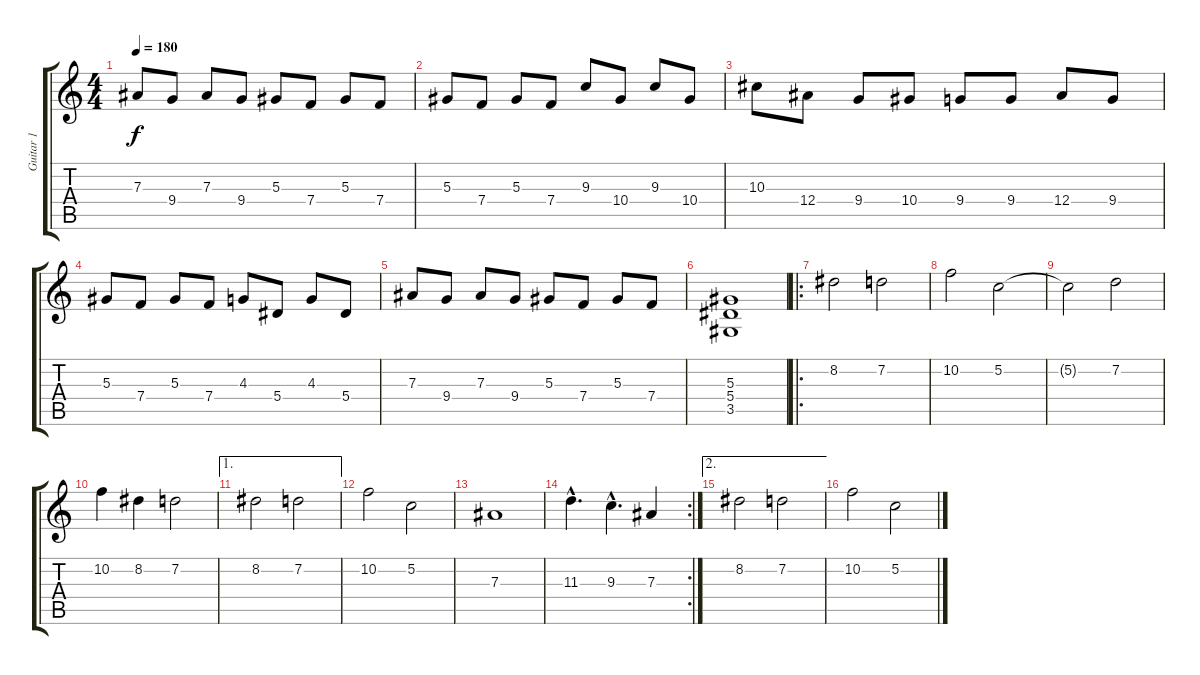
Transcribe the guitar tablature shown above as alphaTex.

\track ("Guitar 1" "Guitar 1") {instrument overdrivenguitar}
\staff {score tabs}
\tuning (C4 G3 Eb3 Bb2 F2 C2) {hide}
\ts (4 4)
\tempo 180
\clef g2
\ks c
7.3.8{dy f} 9.4.8 7.3.8 9.4.8 5.3.8 7.4.8 5.3.8 7.4.8 |
5.3.8 7.4.8 5.3.8 7.4.8 9.3.8 10.4.8 9.3.8 10.4.8 |
10.3.8 12.4.8 9.4.8 10.4.8 9.4.8 9.4.8 12.4.8 9.4.8 |
5.3.8 7.4.8 5.3.8 7.4.8 4.3.8 5.4.8 4.3.8 5.4.8 |
7.3.8 9.4.8 7.3.8 9.4.8 5.3.8 7.4.8 5.3.8 7.4.8 |
(5.3 5.4 3.5).1 |
\ro
8.2.2 7.2.2 |
10.2.2 5.2.2 |
5.2{t}.2 7.2.2 |
10.2.4 8.2.4 7.2.2 |
\ae 1
8.2.2 7.2.2 |
10.2.2 5.2.2 |
7.3.1 |
\rc 2
11.3{hac}.4{d} 9.3{hac}.4{d} 7.3.4 |
\ae 2
8.2.2 7.2.2 |
10.2.2 5.2.2
